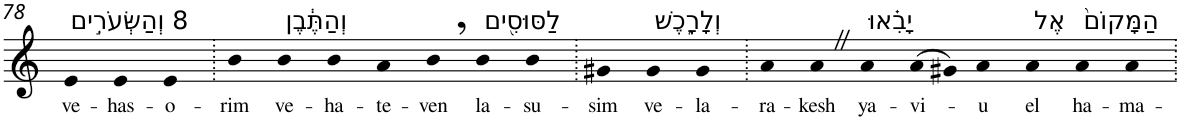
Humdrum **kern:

**kern	**text
*part1	*part1
*staff1	*staff1
*I"Piano	*
*I'Pno	*
!!LO:PB:g=z
*clefG2	*
*k[]	*
=78	=78
!LO:TX:a:t=8 וְהַשְּׂעֹרִ֣ים	!
!	!LO:LY:b
4e	ve-
!	!LO:LY:b
4e	-has-
!	!LO:LY:b
4e	-o-
=79.	=79.
!	!LO:LY:b
4b	-rim
!LO:TX:a:t=וְהַתֶּ֔בֶן	!
!	!LO:LY:b
4b	ve-
!	!LO:LY:b
4b	-ha-
!	!LO:LY:b
4a	-te-
!	!LO:LY:b
4b,	-ven
!LO:TX:a:t=לַסּוּסִ֖ים	!
!	!LO:LY:b
4b	la-
!	!LO:LY:b
4b	-su-
=80.	=80.
!	!LO:LY:b
4g#X	-sim
!LO:TX:a:t=וְלָרָ֑כֶשׁ	!
!	!LO:LY:b
4g#	ve-
!	!LO:LY:b
4g#	-la-
=81.	=81.
!	!LO:LY:b
4a	-ra-
!	!LO:LY:b
4aZ	-kesh
!LO:TX:a:t=יָבִ֗אוּ	!
!	!LO:LY:b
4a	ya-
!	!LO:LY:b
(>8a	-vi-
8g#X)	.
!	!LO:LY:b
4a	-u
!LO:TX:a:t=אֶל	!
!	!LO:LY:b
4a	el
!LO:TX:a:t=הַמָּקוֹם֙	!
!	!LO:LY:b
4a	ha-
!	!LO:LY:b
4a	-ma-
=.	=.
*-	*-
